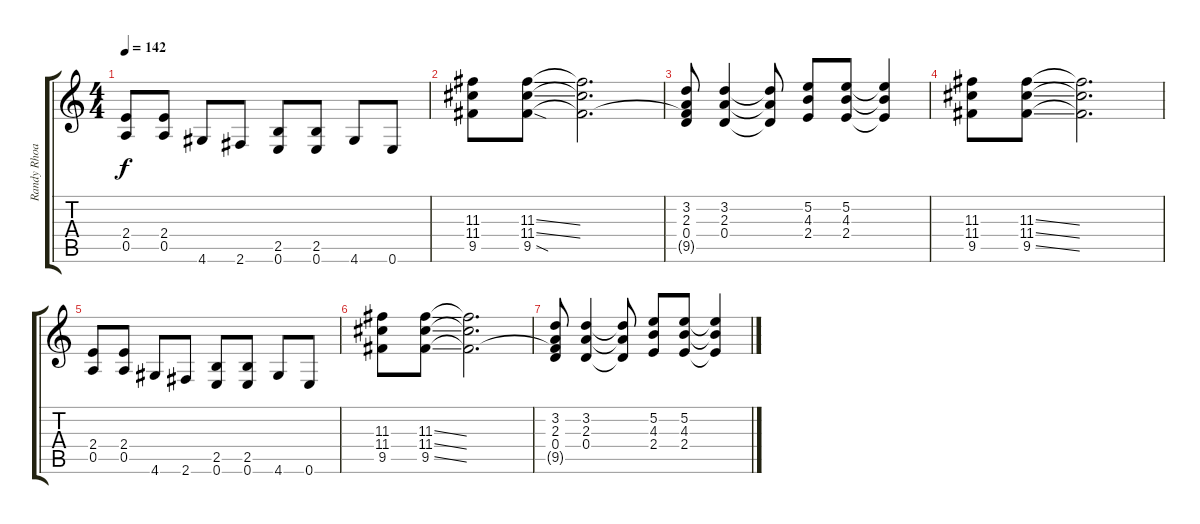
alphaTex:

\track ("Randy Rhoads" "Randy Rhoa") {instrument overdrivenguitar}
\staff {score tabs}
\tuning (E4 B3 G3 D3 A2 E2) {hide}
\ts (4 4)
\tempo 142
\clef g2
\ks c
(2.4 0.5).8{dy f} (2.4 0.5).8 4.6.8 2.6.8 (2.5 0.6).8 (2.5 0.6).8 4.6.8 0.6.8 |
(11.3 11.4 9.5).8 (11.3{ss} 11.4{ss} 9.5{sod}).8 (11.3{t} 11.4{t} 9.5{t}).2{d} |
(3.2 2.3 0.4 9.5{t}).8 (3.2 2.3 0.4).4 (3.2{t} 2.3{t} 0.4{t}).8 (5.2 4.3 2.4).8 (5.2 4.3 2.4).8 (5.2{t} 4.3{t} 2.4{t}).4 |
(11.3 11.4 9.5).8{volume 1} (11.3{ss} 11.4{ss} 9.5{ss}).8 (11.3{t} 11.4{t} 9.5{t}).2{d} |
(2.4 0.5).8 (2.4 0.5).8 4.6.8 2.6.8 (2.5 0.6).8 (2.5 0.6).8 4.6.8 0.6.8 |
(11.3 11.4 9.5).8 (11.3{ss} 11.4{ss} 9.5{ss}).8 (11.3{t} 11.4{t} 9.5{t}).2{d} |
(3.2 2.3 0.4 9.5{t}).8 (3.2 2.3 0.4).4 (3.2{t} 2.3{t} 0.4{t}).8 (5.2 4.3 2.4).8 (5.2 4.3 2.4).8 (5.2{t} 4.3{t} 2.4{t}).4
